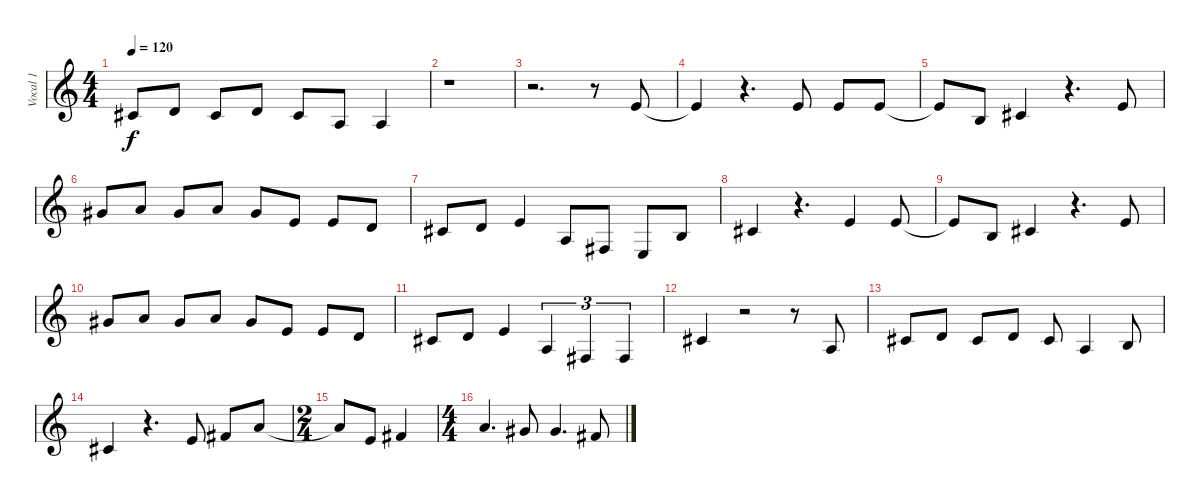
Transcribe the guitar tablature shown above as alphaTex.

\track ("Vocal 1" "Vocal 1") {instrument lead2sawtooth}
\staff {score}
\tuning (E4 B3 G3 D3 A2 E2) {hide}
\ts (4 4)
\tempo 120
\clef g2
\ks c
2.2.8{dy f} 3.2.8 2.2.8 3.2.8 2.2.8 2.3.8 2.3.4 |
r.1 |
r.2{d} r.8 0.1.8 |
0.1{t}.4 r.4{d} 0.1.8 0.1.8 0.1.8 |
0.1{t}.8 0.2.8 2.2.4 r.4{d} 0.1.8 |
4.1.8 5.1.8 4.1.8 5.1.8 4.1.8 5.2.8 5.2.8 3.2.8 |
2.2.8 3.2.8 0.1.4 2.3.8 4.4.8 2.4.8 0.2.8 |
2.2.4 r.4{d} 0.1.4 0.1.8 |
0.1{t}.8 0.2.8 2.2.4 r.4{d} 0.1.8 |
4.1.8 5.1.8 4.1.8 5.1.8 4.1.8 5.2.8 5.2.8 3.2.8 |
2.2.8 3.2.8 0.1.4 2.3.4{tu (3 2)} 4.4.4{tu (3 2)} 4.4.4{tu (3 2)} |
2.2.4 r.2 r.8 2.3.8 |
2.2.8 3.2.8 2.2.8 3.2.8 2.2.8 2.3.4 0.2.8 |
2.2.4 r.4{d} 0.1.8 2.1.8 5.1.8 |
\ts (2 4)
5.1{t}.8 0.1.8 2.1.4 |
\ts (4 4)
5.1.4{d} 4.1.8 4.1.4{d} 2.1.8
